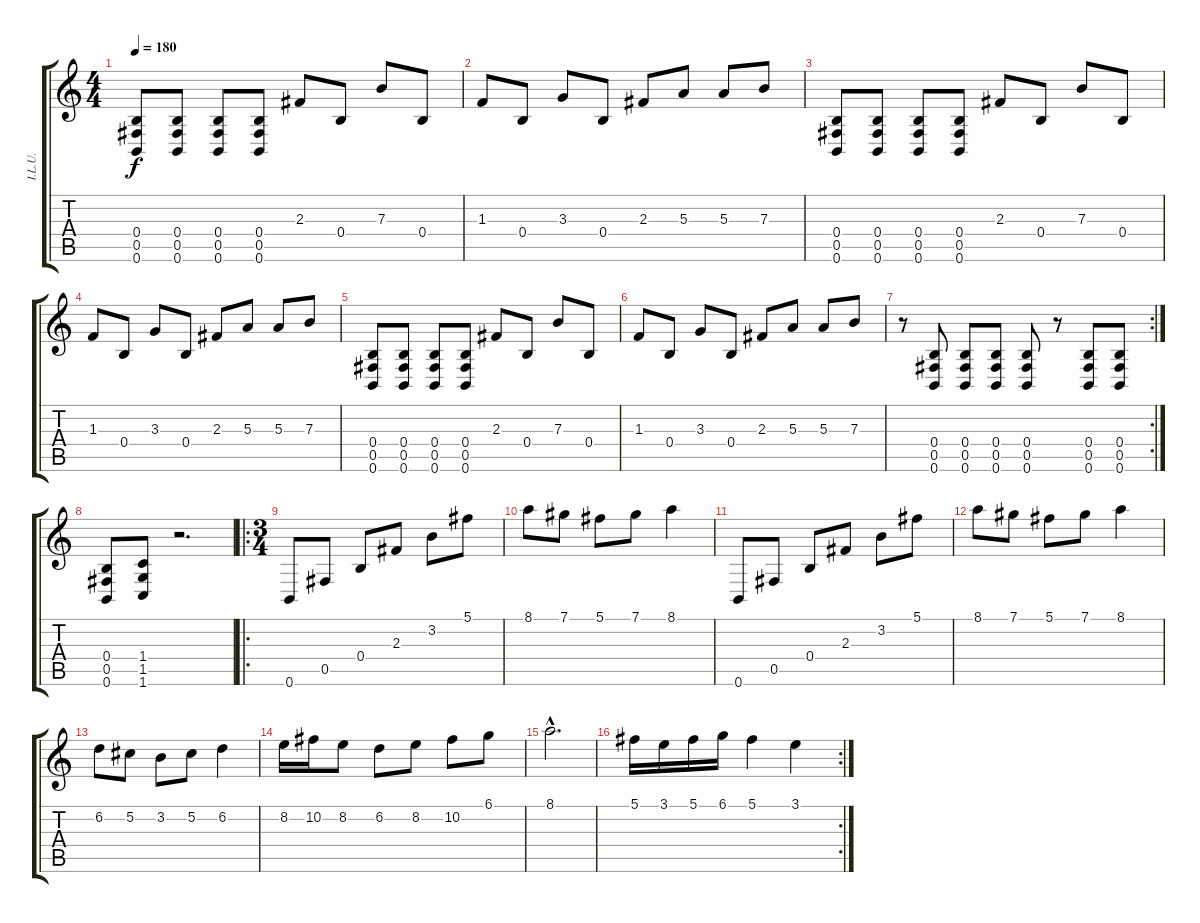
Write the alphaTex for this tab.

\track ("I.L.U." "I.L.U.") {instrument distortionguitar}
\staff {score tabs}
\tuning (Db4 Ab3 E3 B2 Gb2 B1) {hide}
\ts (4 4)
\tempo 180
\clef g2
\ks c
(0.4 0.5 0.6).8{dy f} (0.4 0.5 0.6).8 (0.4 0.5 0.6).8 (0.4 0.5 0.6).8 2.3.8 0.4.8 7.3.8 0.4.8 |
1.3.8 0.4.8 3.3.8 0.4.8 2.3.8 5.3.8 5.3.8 7.3.8 |
(0.4 0.5 0.6).8 (0.4 0.5 0.6).8 (0.4 0.5 0.6).8 (0.4 0.5 0.6).8 2.3.8 0.4.8 7.3.8 0.4.8 |
1.3.8 0.4.8 3.3.8 0.4.8 2.3.8 5.3.8 5.3.8 7.3.8 |
(0.4 0.5 0.6).8 (0.4 0.5 0.6).8 (0.4 0.5 0.6).8 (0.4 0.5 0.6).8 2.3.8 0.4.8 7.3.8 0.4.8 |
1.3.8 0.4.8 3.3.8 0.4.8 2.3.8 5.3.8 5.3.8 7.3.8 |
\rc 2
r.8 (0.4 0.5 0.6).8 (0.4 0.5 0.6).8 (0.4 0.5 0.6).8 (0.4 0.5 0.6).8 r.8 (0.4 0.5 0.6).8 (0.4 0.5 0.6).8 |
(0.4 0.5 0.6).8 (1.4 1.5 1.6).8 r.2{d} |
\ro
\ts (3 4)
0.6.8{instrument acousticguitarnylon} 0.5.8 0.4.8 2.3.8 3.2.8 5.1.8 |
8.1.8 7.1.8 5.1.8 7.1.8 8.1.4 |
0.6.8{instrument acousticguitarnylon} 0.5.8 0.4.8 2.3.8 3.2.8 5.1.8 |
8.1.8 7.1.8 5.1.8 7.1.8 8.1.4 |
6.2.8 5.2.8 3.2.8 5.2.8 6.2.4 |
8.2.16 10.2.16 8.2.8 6.2.8 8.2.8 10.2.8 6.1.8 |
8.1{hac}.2{d} |
\rc 2
5.1.16 3.1.16 5.1.16 6.1.16 5.1.4 3.1.4
